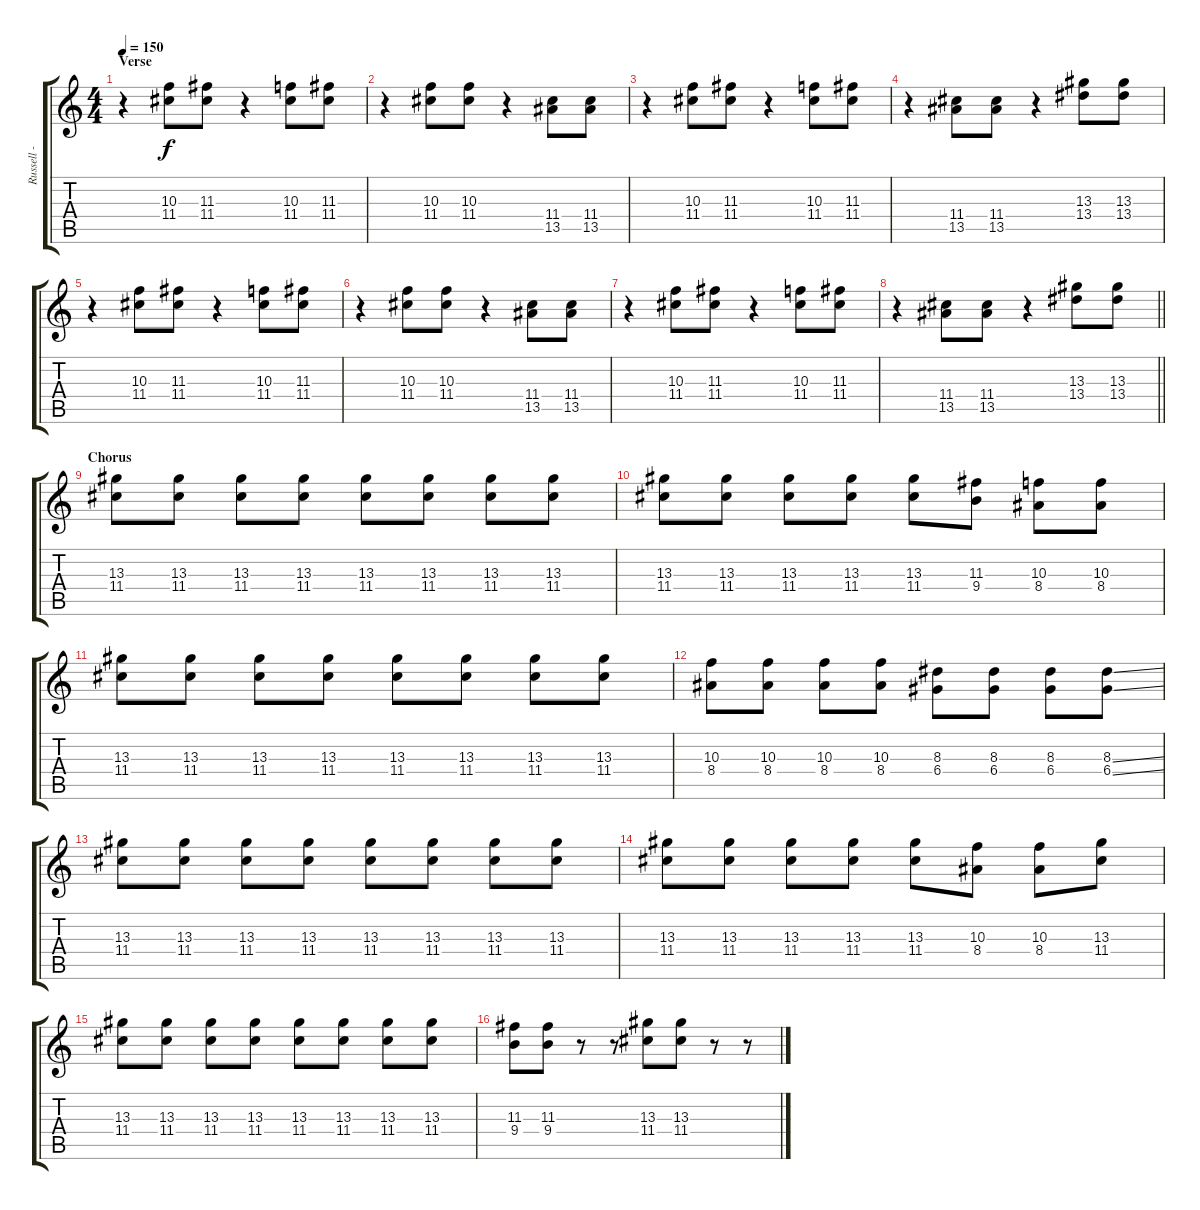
\track ("Russell - Lead Guitar" "Russell - ") {instrument overdrivenguitar}
\staff {score tabs}
\tuning (E4 B3 G3 D3 A2 E2) {hide}
\ts (4 4)
\section ("" "Verse")
\tempo 150
\clef g2
\ks c
r.4{dy f} (10.3 11.4).8 (11.3 11.4).8 r.4 (10.3 11.4).8 (11.3 11.4).8 |
r.4 (10.3 11.4).8 (10.3 11.4).8 r.4 (11.4 13.5).8 (11.4 13.5).8 |
r.4 (10.3 11.4).8 (11.3 11.4).8 r.4 (10.3 11.4).8 (11.3 11.4).8 |
r.4 (11.4 13.5).8 (11.4 13.5).8 r.4 (13.3 13.4).8 (13.3 13.4).8 |
r.4 (10.3 11.4).8 (11.3 11.4).8 r.4 (10.3 11.4).8 (11.3 11.4).8 |
r.4 (10.3 11.4).8 (10.3 11.4).8 r.4 (11.4 13.5).8 (11.4 13.5).8 |
r.4 (10.3 11.4).8 (11.3 11.4).8 r.4 (10.3 11.4).8 (11.3 11.4).8 |
\barLineRight lightlight
r.4 (11.4 13.5).8 (11.4 13.5).8 r.4 (13.3 13.4).8 (13.3 13.4).8 |
\section ("" "Chorus")
(13.3 11.4).8 (13.3 11.4).8 (13.3 11.4).8 (13.3 11.4).8 (13.3 11.4).8 (13.3 11.4).8 (13.3 11.4).8 (13.3 11.4).8 |
(13.3 11.4).8 (13.3 11.4).8 (13.3 11.4).8 (13.3 11.4).8 (13.3 11.4).8 (11.3 9.4).8 (10.3 8.4).8 (10.3 8.4).8 |
(13.3 11.4).8 (13.3 11.4).8 (13.3 11.4).8 (13.3 11.4).8 (13.3 11.4).8 (13.3 11.4).8 (13.3 11.4).8 (13.3 11.4).8 |
(10.3 8.4).8 (10.3 8.4).8 (10.3 8.4).8 (10.3 8.4).8 (8.3 6.4).8 (8.3 6.4).8 (8.3 6.4).8 (8.3{ss} 6.4{ss}).8 |
(13.3 11.4).8 (13.3 11.4).8 (13.3 11.4).8 (13.3 11.4).8 (13.3 11.4).8 (13.3 11.4).8 (13.3 11.4).8 (13.3 11.4).8 |
(13.3 11.4).8 (13.3 11.4).8 (13.3 11.4).8 (13.3 11.4).8 (13.3 11.4).8 (10.3 8.4).8 (10.3 8.4).8 (13.3 11.4).8 |
(13.3 11.4).8 (13.3 11.4).8 (13.3 11.4).8 (13.3 11.4).8 (13.3 11.4).8 (13.3 11.4).8 (13.3 11.4).8 (13.3 11.4).8 |
(11.3 9.4).8 (11.3 9.4).8 r.8 r.8 (13.3 11.4).8 (13.3 11.4).8 r.8 r.8
